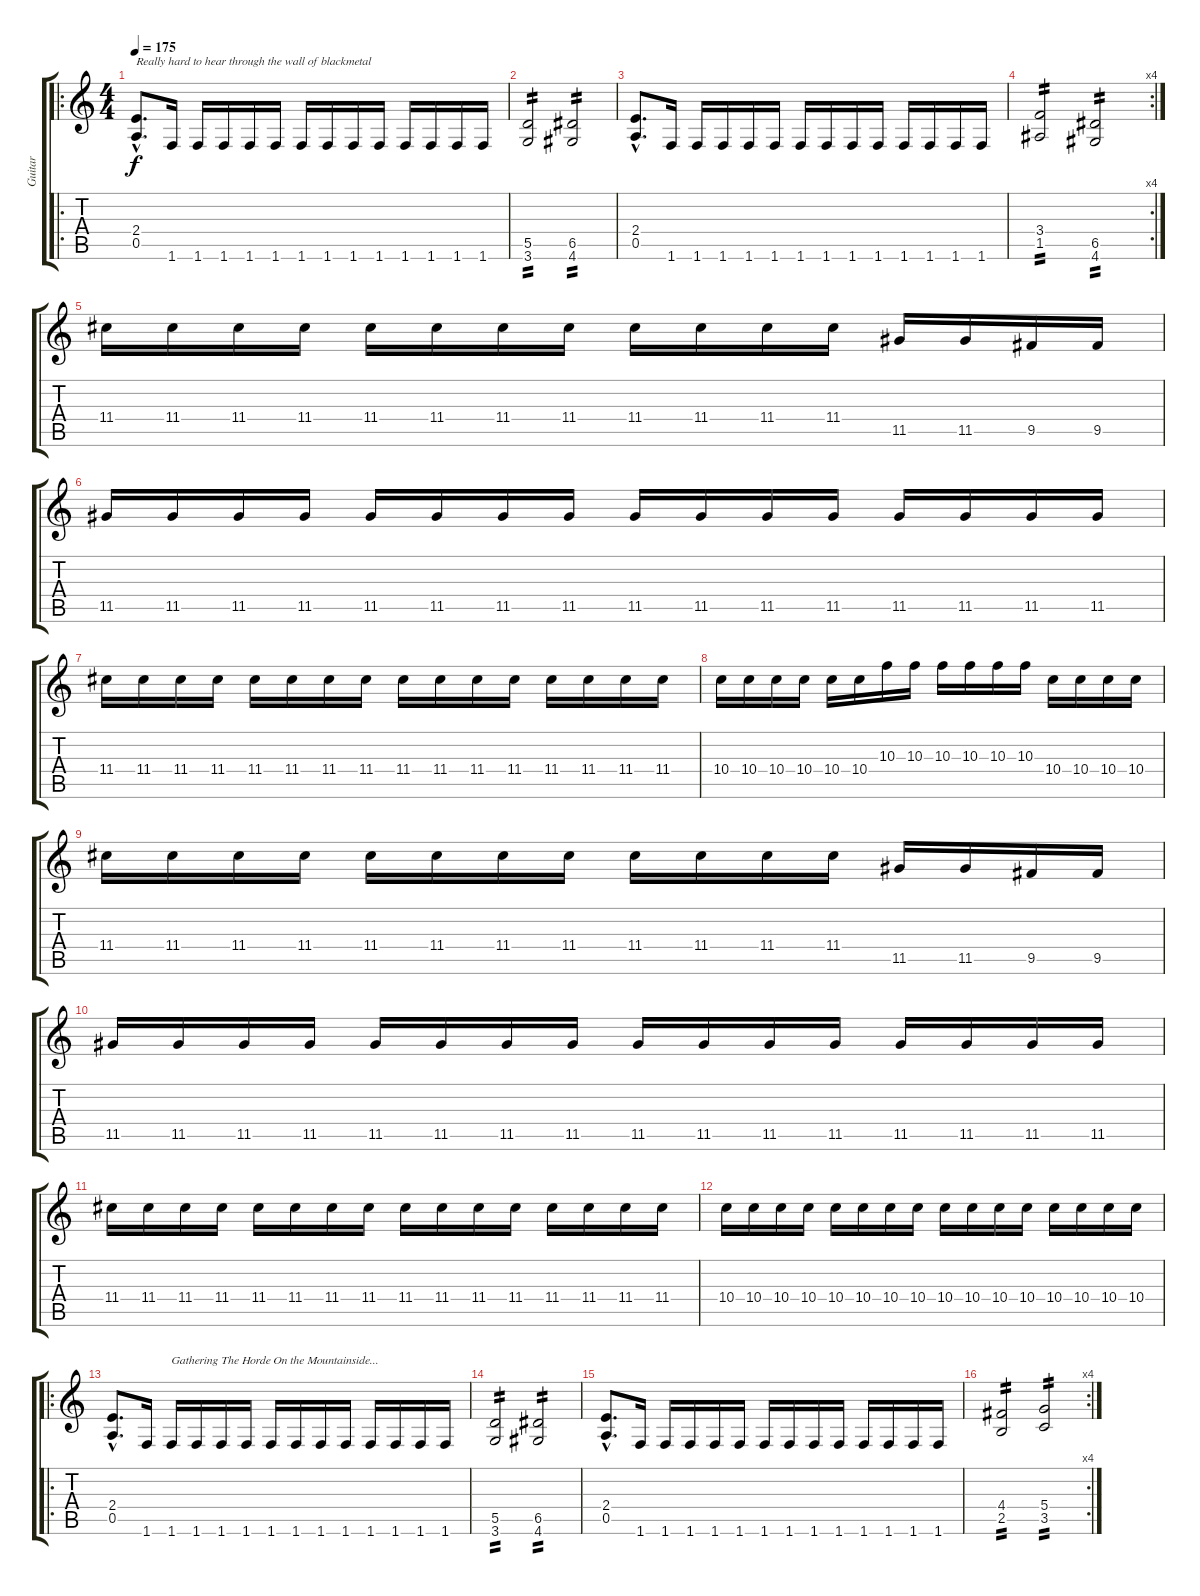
\track ("Guitar" "Guitar") {instrument distortionguitar}
\staff {score tabs}
\tuning (E4 B3 G3 D3 A2 E2) {hide}
\ro
\ts (4 4)
\tempo 175
\clef g2
\ks c
(2.4{hac} 0.5{hac}).8{d txt "Really hard to hear through the wall of blackmetal" dy f instrument distortionguitar} 1.6.16 1.6.16 1.6.16 1.6.16 1.6.16 1.6.16 1.6.16 1.6.16 1.6.16 1.6.16 1.6.16 1.6.16 1.6.16 |
(5.5 3.6).2{tp 2} (6.5 4.6).2{tp 2} |
(2.4{hac} 0.5{hac}).8{d} 1.6.16 1.6.16 1.6.16 1.6.16 1.6.16 1.6.16 1.6.16 1.6.16 1.6.16 1.6.16 1.6.16 1.6.16 1.6.16 |
\rc 4
(3.4 1.5).2{tp 2} (6.5 4.6).2{tp 2} |
11.4.16 11.4.16 11.4.16 11.4.16 11.4.16 11.4.16 11.4.16 11.4.16 11.4.16 11.4.16 11.4.16 11.4.16 11.5.16 11.5.16 9.5.16 9.5.16 |
11.5.16 11.5.16 11.5.16 11.5.16 11.5.16 11.5.16 11.5.16 11.5.16 11.5.16 11.5.16 11.5.16 11.5.16 11.5.16 11.5.16 11.5.16 11.5.16 |
11.4.16 11.4.16 11.4.16 11.4.16 11.4.16 11.4.16 11.4.16 11.4.16 11.4.16 11.4.16 11.4.16 11.4.16 11.4.16 11.4.16 11.4.16 11.4.16 |
10.4.16 10.4.16 10.4.16 10.4.16 10.4.16 10.4.16 10.3.16 10.3.16 10.3.16 10.3.16 10.3.16 10.3.16 10.4.16 10.4.16 10.4.16 10.4.16 |
11.4.16 11.4.16 11.4.16 11.4.16 11.4.16 11.4.16 11.4.16 11.4.16 11.4.16 11.4.16 11.4.16 11.4.16 11.5.16 11.5.16 9.5.16 9.5.16 |
11.5.16 11.5.16 11.5.16 11.5.16 11.5.16 11.5.16 11.5.16 11.5.16 11.5.16 11.5.16 11.5.16 11.5.16 11.5.16 11.5.16 11.5.16 11.5.16 |
11.4.16 11.4.16 11.4.16 11.4.16 11.4.16 11.4.16 11.4.16 11.4.16 11.4.16 11.4.16 11.4.16 11.4.16 11.4.16 11.4.16 11.4.16 11.4.16 |
10.4.16 10.4.16 10.4.16 10.4.16 10.4.16 10.4.16 10.4.16 10.4.16 10.4.16 10.4.16 10.4.16 10.4.16 10.4.16 10.4.16 10.4.16 10.4.16 |
\ro
(2.4{hac} 0.5{hac}).8{d} 1.6.16 1.6.16{txt "Gathering The Horde On the Mountainside..."} 1.6.16 1.6.16 1.6.16 1.6.16 1.6.16 1.6.16 1.6.16 1.6.16 1.6.16 1.6.16 1.6.16 |
(5.5 3.6).2{tp 2} (6.5 4.6).2{tp 2} |
(2.4{hac} 0.5{hac}).8{d} 1.6.16 1.6.16 1.6.16 1.6.16 1.6.16 1.6.16 1.6.16 1.6.16 1.6.16 1.6.16 1.6.16 1.6.16 1.6.16 |
\rc 4
(4.4 2.5).2{tp 2} (5.4 3.5).2{tp 2}
